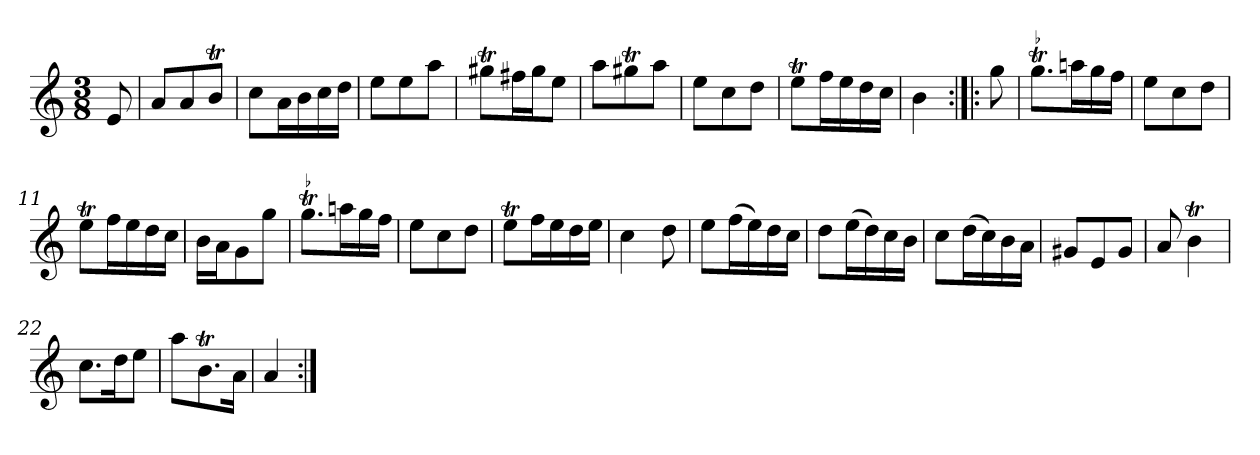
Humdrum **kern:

**kern
*part1
*staff1
*clefG2
*k[]
*a:
*M3/8
*MM76
=
8e
=1
8a/L
8a/
8bt/J
=2
8cc\L
16a\L
16b\
16cc\
16dd\JJ
=3
8ee\L
8ee\
8aa\J
=4
8gg#Xt\L
16ff#X\L
16gg#\J
8ee\J
=5
8aa\L
8gg#Xt\
8aa\J
=6
8ee\L
8cc\
8dd\J
=7
8eet\L
16ff\L
16ee\
16dd\
16cc\JJ
=8
4b
=:|!|:
8gg
=9
!LO:TR:acc=-
8.ggt\L
16aan\L
16gg\
16ff\JJ
=10
8ee\L
8cc\
8dd\J
=11
8eet\L
16ff\L
16ee\
16dd\
16cc\JJ
=12
16b\LL
16a\J
8g\
8gg\J
=13
!LO:TR:acc=-
8.ggt\L
16aan\L
16gg\
16ff\JJ
=14
8ee\L
8cc\
8dd\J
=15
8eet\L
16ff\L
16ee\
16dd\
16ee\JJ
=16
4cc
8dd
=17
8ee\L
(16ff\L
16ee\)
16dd\
16cc\JJ
=18
8dd\L
(16ee\L
16dd\)
16cc\
16b\JJ
=19
8cc\L
(16dd\L
16cc\)
16b\
16a\JJ
=20
8g#X/L
8e/
8g#/J
=21
8a
4bt
=22
8.cc\L
16dd\K
8ee\J
=23
8aa\L
8.bt\
16a\Jk
=24
4a
=:|!
*-
